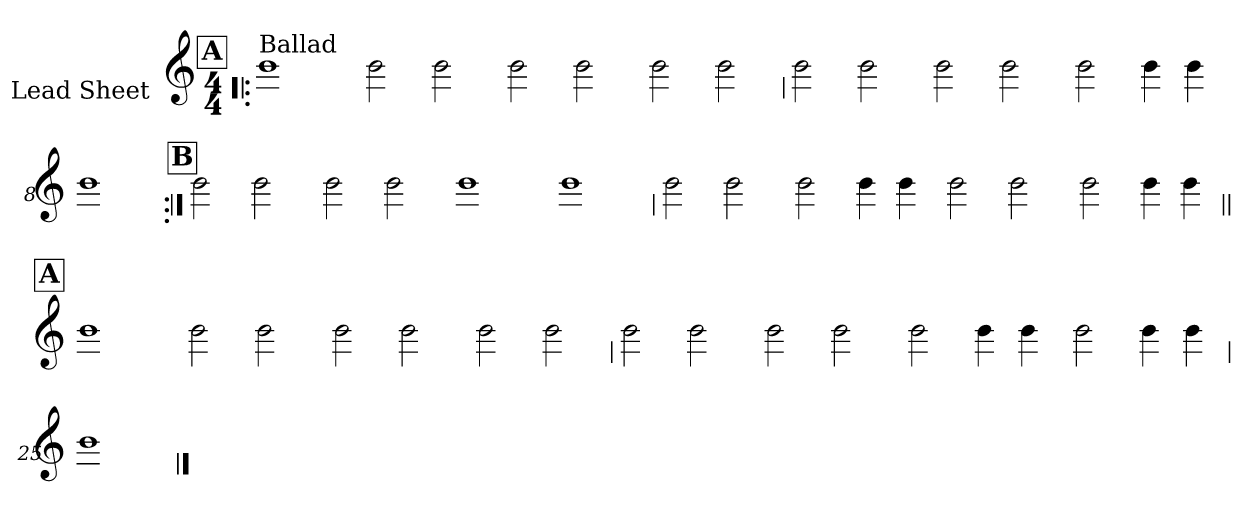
**kern
*part1
*staff1
*I"Lead Sheet
*stria0
*clefG2
*k[]
*C:
*M4/4
!!LO:REH:place=s1:a:t=A
=1!|:
!LO:TX:a:t=Ballad
1b
=2-
2b
2b
=3-
2b
2b
=4-
2b
2b
!!LO:LB:g=z
=5
2b
2b
=6-
2b
2b
=7-
2b
4b
4b
=8-
1b
!!LO:LB:g=z
!!LO:REH:place=s1:a:t=B
=9:|!
2b
2b
=10-
2b
2b
=11-
1b
=12-
1b
!!LO:LB:g=z
=13
2b
2b
=14-
2b
4b
4b
=15-
2b
2b
=16-
2b
4b
4b
!!LO:LB:g=z
!!LO:REH:place=s1:a:t=A
=17||
1b
=18-
2b
2b
=19-
2b
2b
=20-
2b
2b
!!LO:LB:g=z
=21
2b
2b
=22-
2b
2b
=23-
2b
4b
4b
=24-
2b
4b
4b
!!LO:LB:g=z
=25
1b
==
*-
